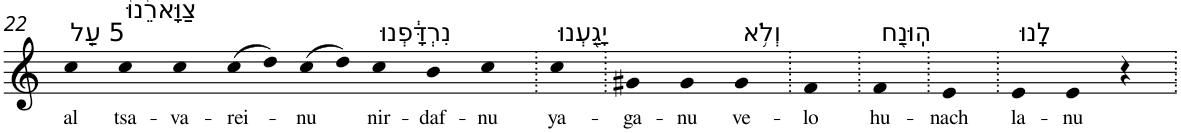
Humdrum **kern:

**kern	**text
*part1	*part1
*staff1	*staff1
*I"Piano	*
*I'Pno	*
!!LO:PB:g=z
*clefG2	*
*k[]	*
=22	=22
!LO:TX:a:t=5 עַ֤ל	!
!	!LO:LY:b
4cc	al
!LO:TX:a:t=צַוָּארֵ֙נוּ֙	!
!	!LO:LY:b
4cc	tsa-
!	!LO:LY:b
4cc	-va-
!	!LO:LY:b
(8cc	-rei-
8dd)	.
!	!LO:LY:b
(8cc	-nu
8dd)	.
!LO:TX:a:t=נִרְדָּ֔פְנוּ	!
!	!LO:LY:b
4cc	nir-
!	!LO:LY:b
4b	-daf-
!	!LO:LY:b
4cc	-nu
=23.	=23.
!LO:TX:a:t=יָגַ֖עְנוּ	!
!	!LO:LY:b
4cc	ya-
=24.	=24.
!	!LO:LY:b
4g#X	-ga-
!	!LO:LY:b
4g#	-nu
!LO:TX:a:t=וְלֹ֥א	!
!	!LO:LY:b
4g#	ve-
=25.	=25.
!	!LO:LY:b
4f	-lo
=26.	=26.
!LO:TX:a:t=הֽוּנַ֖ח	!
!	!LO:LY:b
4f	hu-
=27.	=27.
!	!LO:LY:b
4e	-nach
=28.	=28.
!LO:TX:a:t=לָֽנוּ	!
!	!LO:LY:b
4e	la-
!	!LO:LY:b
4e	-nu
4r	.
=.	=.
*-	*-
